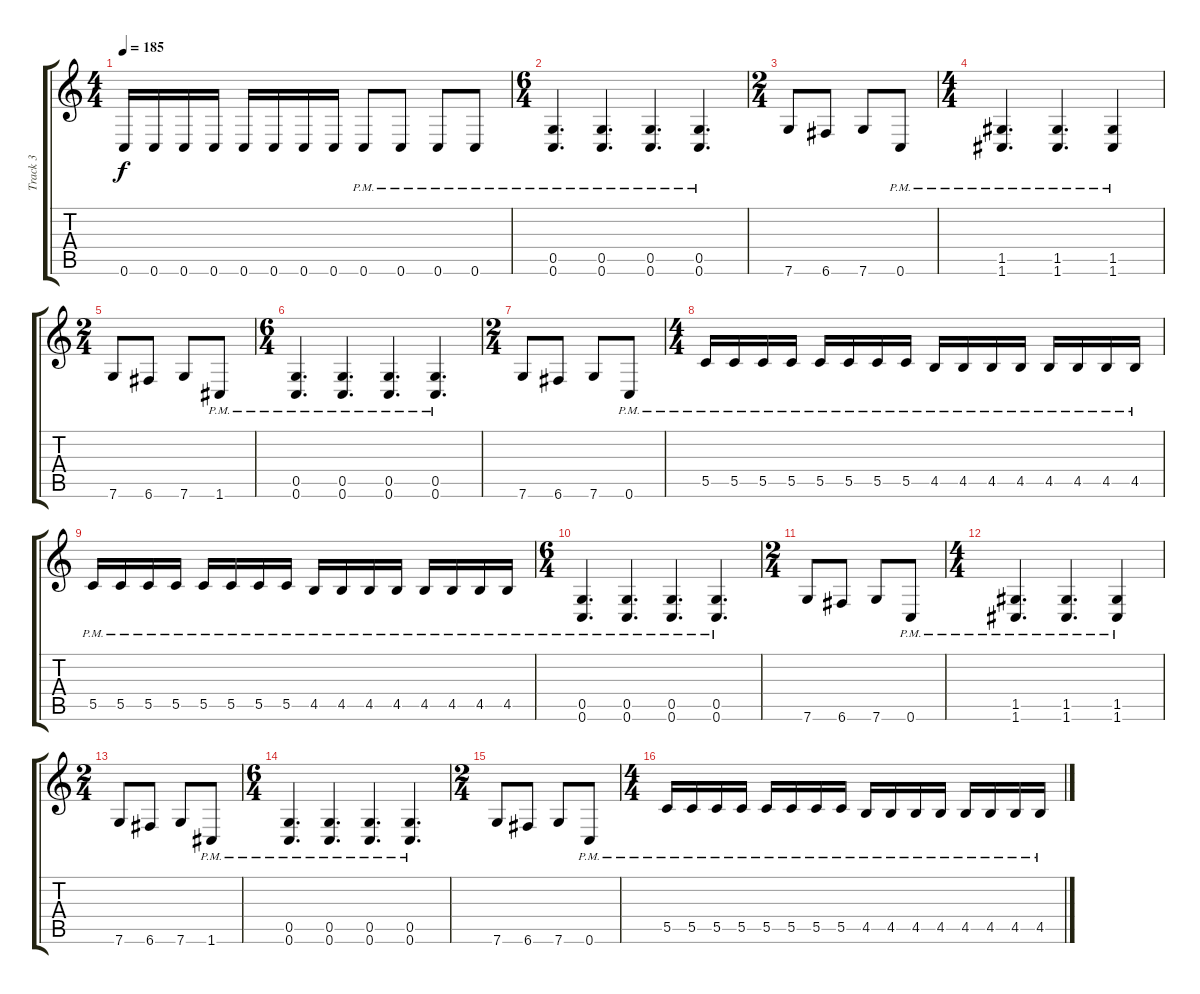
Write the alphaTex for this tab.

\track ("Track 3" "Track 3") {instrument overdrivenguitar}
\staff {score tabs}
\tuning (D4 A3 F3 C3 G2 C2) {hide}
\ts (4 4)
\tempo 185
\clef g2
\ks c
0.6.16{dy f} 0.6.16 0.6.16 0.6.16 0.6.16 0.6.16 0.6.16 0.6.16 0.6{pm}.8 0.6{pm}.8 0.6{pm}.8 0.6{pm}.8 |
\ts (6 4)
(0.5{pm} 0.6{pm}).4{d} (0.5{pm} 0.6{pm}).4{d} (0.5{pm} 0.6{pm}).4{d} (0.5{pm} 0.6{pm}).4{d} |
\ts (2 4)
7.6.8 6.6.8 7.6.8 0.6{pm}.8 |
\ts (4 4)
(1.5{pm} 1.6{pm}).4{d} (1.5{pm} 1.6{pm}).4{d} (1.5{pm} 1.6{pm}).4 |
\ts (2 4)
7.6.8 6.6.8 7.6.8 1.6{pm}.8 |
\ts (6 4)
(0.5{pm} 0.6{pm}).4{d} (0.5{pm} 0.6{pm}).4{d} (0.5{pm} 0.6{pm}).4{d} (0.5{pm} 0.6{pm}).4{d} |
\ts (2 4)
7.6.8 6.6.8 7.6.8 0.6{pm}.8 |
\ts (4 4)
5.5{pm}.16 5.5{pm}.16 5.5{pm}.16 5.5{pm}.16 5.5{pm}.16 5.5{pm}.16 5.5{pm}.16 5.5{pm}.16 4.5{pm}.16 4.5{pm}.16 4.5{pm}.16 4.5{pm}.16 4.5{pm}.16 4.5{pm}.16 4.5{pm}.16 4.5{pm}.16 |
5.5{pm}.16 5.5{pm}.16 5.5{pm}.16 5.5{pm}.16 5.5{pm}.16 5.5{pm}.16 5.5{pm}.16 5.5{pm}.16 4.5{pm}.16 4.5{pm}.16 4.5{pm}.16 4.5{pm}.16 4.5{pm}.16 4.5{pm}.16 4.5{pm}.16 4.5{pm}.16 |
\ts (6 4)
(0.5{pm} 0.6{pm}).4{d} (0.5{pm} 0.6{pm}).4{d} (0.5{pm} 0.6{pm}).4{d} (0.5{pm} 0.6{pm}).4{d} |
\ts (2 4)
7.6.8 6.6.8 7.6.8 0.6{pm}.8 |
\ts (4 4)
(1.5{pm} 1.6{pm}).4{d} (1.5{pm} 1.6{pm}).4{d} (1.5{pm} 1.6{pm}).4 |
\ts (2 4)
7.6.8 6.6.8 7.6.8 1.6{pm}.8 |
\ts (6 4)
(0.5{pm} 0.6{pm}).4{d} (0.5{pm} 0.6{pm}).4{d} (0.5{pm} 0.6{pm}).4{d} (0.5{pm} 0.6{pm}).4{d} |
\ts (2 4)
7.6.8 6.6.8 7.6.8 0.6{pm}.8 |
\ts (4 4)
5.5{pm}.16 5.5{pm}.16 5.5{pm}.16 5.5{pm}.16 5.5{pm}.16 5.5{pm}.16 5.5{pm}.16 5.5{pm}.16 4.5{pm}.16 4.5{pm}.16 4.5{pm}.16 4.5{pm}.16 4.5{pm}.16 4.5{pm}.16 4.5{pm}.16 4.5{pm}.16
